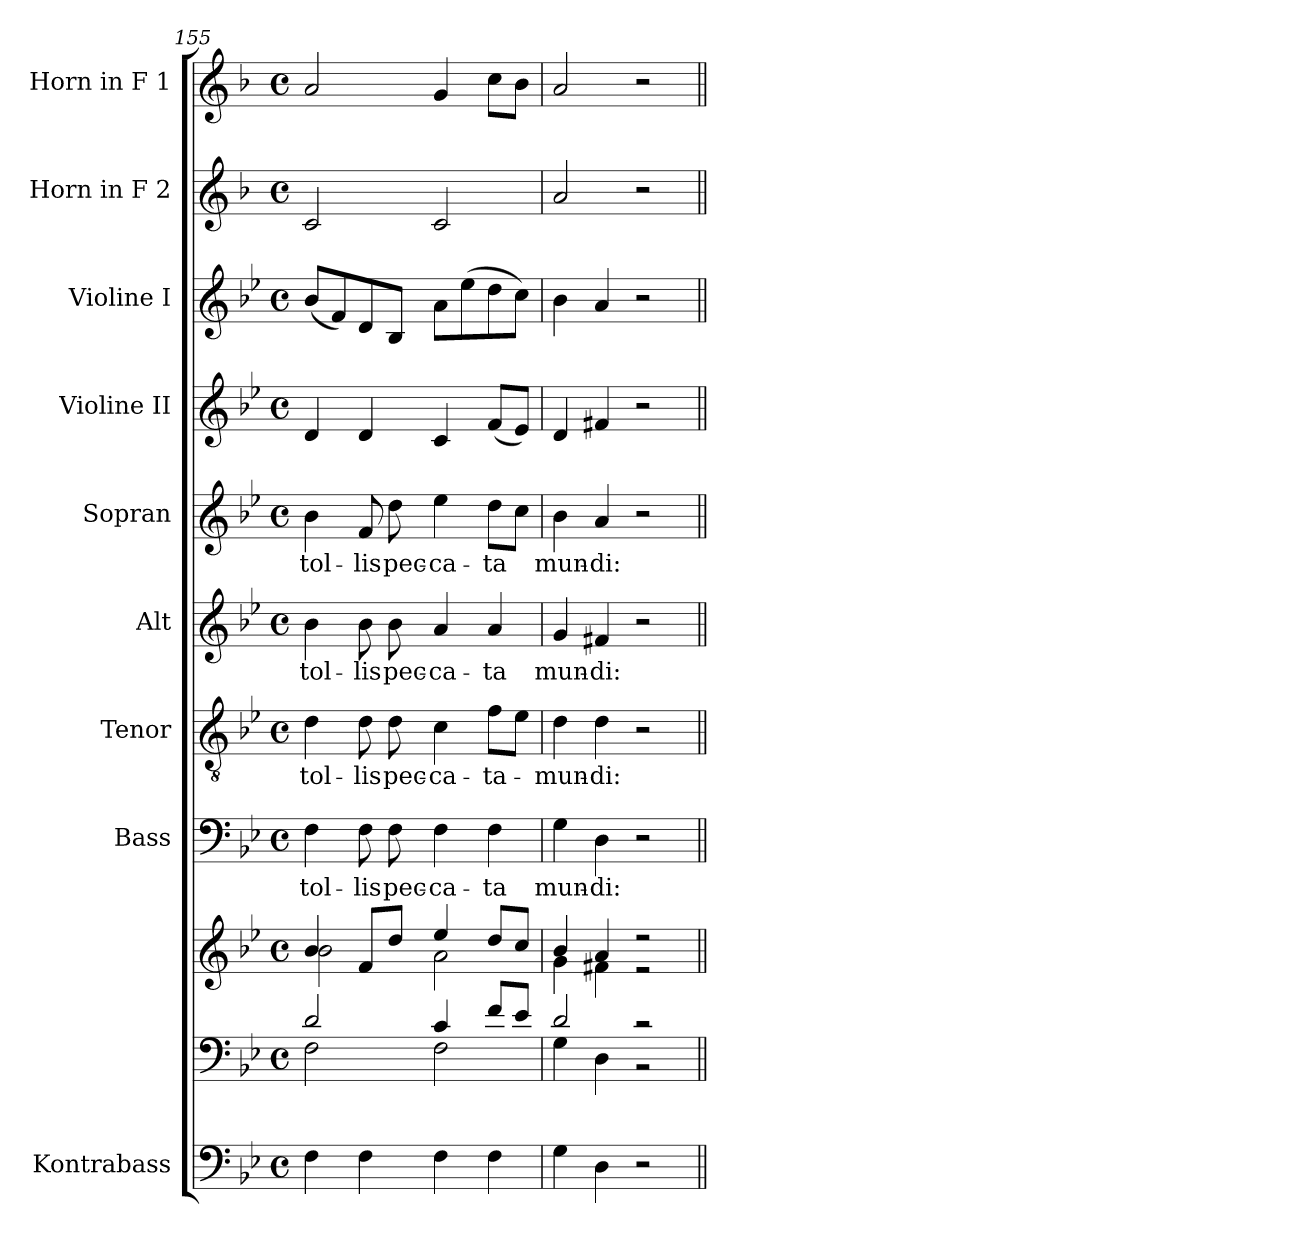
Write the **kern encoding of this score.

**kern	**kern	**kern	**kern	**text	**kern	**text	**kern	**text	**kern	**text	**kern	**kern	**kern	**kern
*part10	*part9	*part9	*part8	*part8	*part7	*part7	*part6	*part6	*part5	*part5	*part4	*part3	*part2	*part1
*staff11	*staff10	*staff9	*staff8	*staff8	*staff7	*staff7	*staff6	*staff6	*staff5	*staff5	*staff4	*staff3	*staff2	*staff1
*I"Kontrabass	*	*	*I"Bass	*	*I"Tenor	*	*I"Alt	*	*I"Sopran	*	*I"Violine II	*I"Violine I	*I"Horn in F 2	*I"Horn in F 1
*I'Kb.	*	*	*I'B.	*	*I'T.	*	*I'A.	*	*I'S.	*	*I'Vl. II	*I'Vl. I	*	*
*clefF4	*clefF4	*clefG2	*clefF4	*	*clefGv2	*	*clefG2	*	*clefG2	*	*clefG2	*clefG2	*clefG2	*clefG2
*ITrd7c12	*	*	*	*	*	*	*	*	*	*	*	*	*ITrd4c7	*ITrd4c7
*k[b-e-]	*k[b-e-]	*k[b-e-]	*k[b-e-]	*	*k[b-e-]	*	*k[b-e-]	*	*k[b-e-]	*	*k[b-e-]	*k[b-e-]	*k[b-e-]	*k[b-e-]
*B-:	*B-:	*B-:	*B-:	*	*B-:	*	*B-:	*	*B-:	*	*B-:	*B-:	*B-:	*B-:
*M4/4	*M4/4	*M4/4	*M4/4	*	*M4/4	*	*M4/4	*	*M4/4	*	*M4/4	*M4/4	*M4/4	*M4/4
*met(c)	*met(c)	*met(c)	*met(c)	*	*met(c)	*	*met(c)	*	*met(c)	*	*met(c)	*met(c)	*met(c)	*met(c)
=155	=155	=155	=155	=155	=155	=155	=155	=155	=155	=155	=155	=155	=155	=155
*	*^	*^	*	*	*	*	*	*	*	*	*	*	*	*
!	!	!	!	!	!	!LO:LY:b	!	!LO:LY:b	!	!LO:LY:b	!	!LO:LY:b	!	!	!	!
4FF\	2d/	2F\	4b-/	2b-\	4F\	tol-	4d\	tol-	4b-\	tol-	4b-\	tol-	4d/	(<8b-/L	2F/	2d/
.	.	.	.	.	.	.	.	.	.	.	.	.	.	8f/)	.	.
!	!	!	!	!	!	!LO:LY:b	!	!LO:LY:b	!	!LO:LY:b	!	!LO:LY:b	!	!	!	!
4FF\	.	.	8f/L	.	8F\	-lis	8d\	-lis	8b-\	-lis	8f/	-lis	4d/	8d/	.	.
!	!	!	!	!	!	!LO:LY:b	!	!LO:LY:b	!	!LO:LY:b	!	!LO:LY:b	!	!	!	!
.	.	.	8dd/J	.	8F\	pec-	8d\	pec-	8b-\	pec-	8dd\	pec-	.	8B-/J	.	.
!	!	!	!	!	!	!LO:LY:b	!	!LO:LY:b	!	!LO:LY:b	!	!LO:LY:b	!	!	!	!
4FF\	4c/	2F\	4ee-/	2a\	4F\	-ca-	4c\	-ca-	4a/	-ca-	4ee-\	-ca-	4c/	8a\L	2F/	4c/
.	.	.	.	.	.	.	.	.	.	.	.	.	.	(>8ee-\	.	.
!	!	!	!	!	!	!LO:LY:b	!	!LO:LY:b	!	!LO:LY:b	!	!LO:LY:b	!	!	!	!
4FF\	8f/L	.	8dd/L	.	4F\	-ta	8f\L	-ta-	4a/	-ta	8dd\L	-ta	(<8f/L	8dd\	.	8f\L
.	8e-/J	.	8cc/J	.	.	.	8e-\J	.	.	.	8cc\J	.	8e-/J)	8cc\J)	.	8e-\J
=156	=156	=156	=156	=156	=156	=156	=156	=156	=156	=156	=156	=156	=156	=156	=156	=156
!	!	!	!	!	!	!LO:LY:b	!	!LO:LY:b	!	!LO:LY:b	!	!LO:LY:b	!	!	!	!
4GG\	2d/	4G\	4b-/	4g\	4G\	mun-	4d\	-mun-	4g/	mun-	4b-\	mun-	4d/	4b-\	2d/	2d/
!	!	!	!	!	!	!LO:LY:b	!	!LO:LY:b	!	!LO:LY:b	!	!LO:LY:b	!	!	!	!
4DD\	.	4D\	4a/	4f#X\	4D\	-di:	4d\	-di:	4f#X/	-di:	4a/	-di:	4f#X/	4a/	.	.
2r	2r	2r	2r	2r	2r	.	2r	.	2r	.	2r	.	2r	2r	2r	2r
*	*v	*v	*	*	*	*	*	*	*	*	*	*	*	*	*	*
*	*	*v	*v	*	*	*	*	*	*	*	*	*	*	*	*
=||	=||	=||	=||	=||	=||	=||	=||	=||	=||	=||	=||	=||	=||	=||
*-	*-	*-	*-	*-	*-	*-	*-	*-	*-	*-	*-	*-	*-	*-
